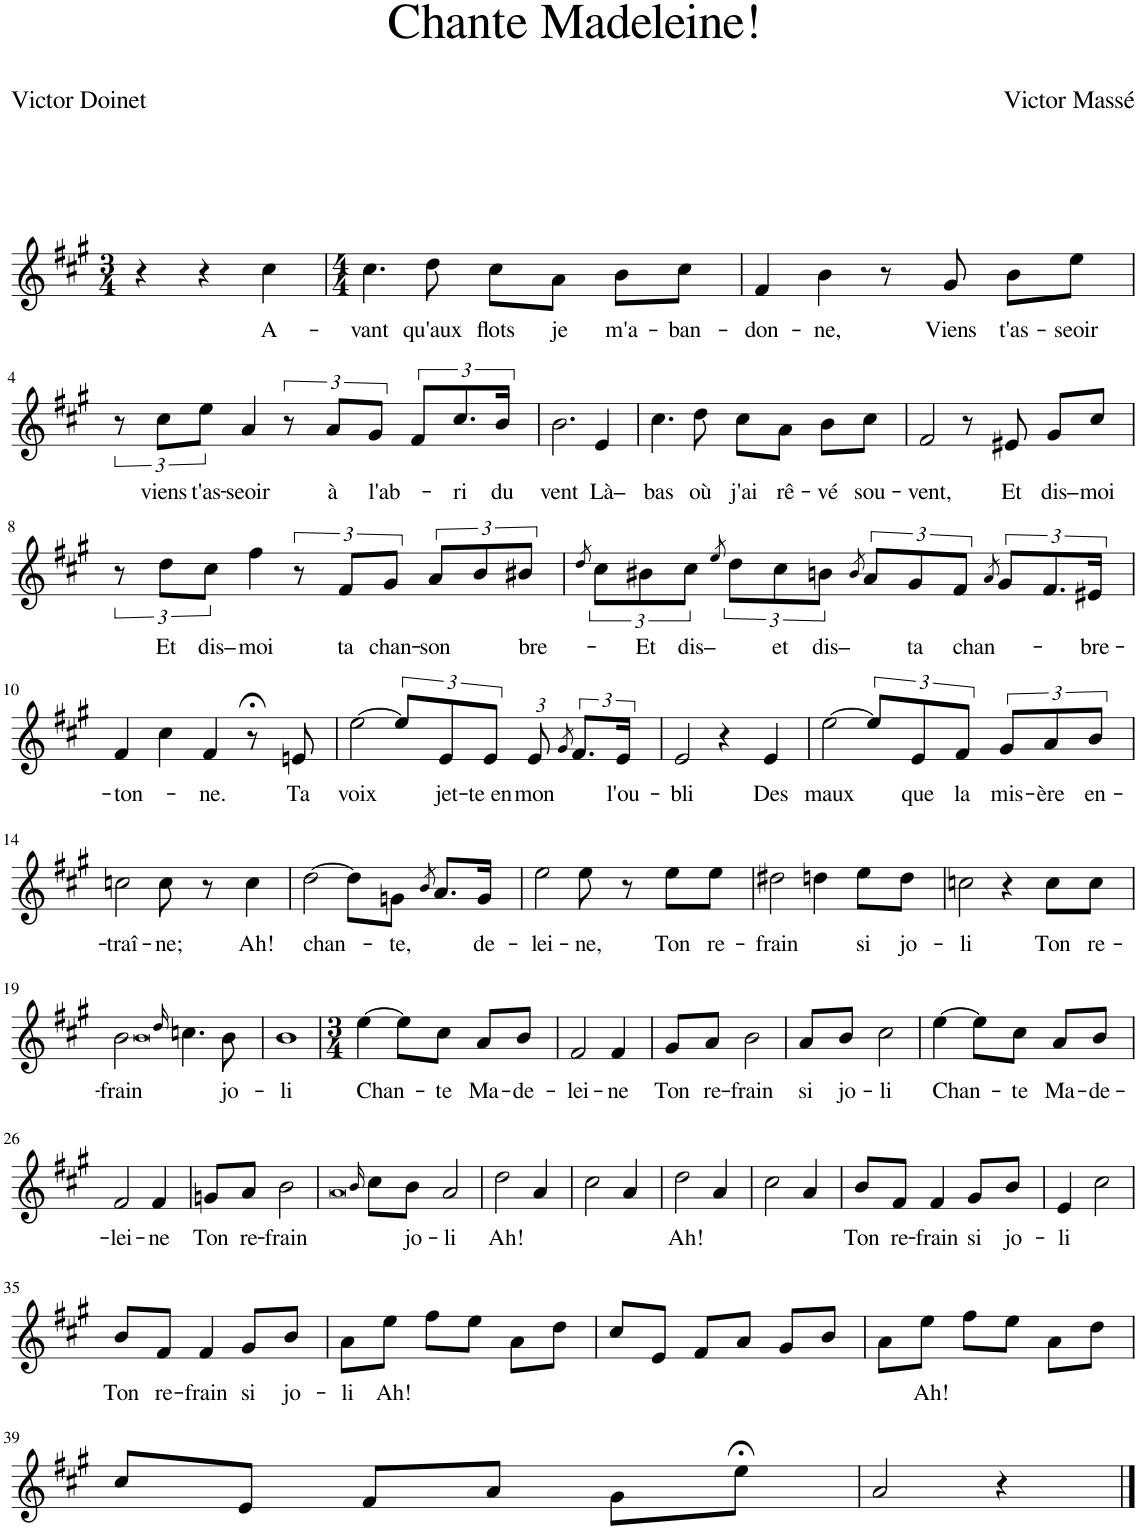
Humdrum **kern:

**kern	**text
*part1	*part1
*staff1	*staff1
*I"Piano	*
*I'Pno	*
*clefG2	*
*k[f#c#g#]	*
*M3/4	*
=1	=1
4r	.
4r	.
!	!LO:LY:b
4cc#\	A-
=2	=2
*M4/4	*
!	!LO:LY:b
4.cc#\	-vant
!	!LO:LY:b
8dd\	qu'aux
!	!LO:LY:b
8cc#\L	flots
!	!LO:LY:b
8a\J	je
!	!LO:LY:b
8b\L	m'a-
!	!LO:LY:b
8cc#\J	-ban-
=3	=3
!	!LO:LY:b
4f#/	-don-
!	!LO:LY:b
4b\	-ne,
8r	.
!	!LO:LY:b
8g#/	Viens
!	!LO:LY:b
8b\L	t'as-
!	!LO:LY:b
8ee\J	-seoir
!!LO:LB:g=z
=4	=4
12r	.
!	!LO:LY:b
12cc#\L	viens
!	!LO:LY:b
12ee\J	t'as-
!	!LO:LY:b
4a/	-seoir
12r	.
!	!LO:LY:b
12a/L	à
!	!LO:LY:b
12g#/J	l'ab-
12f#/L	.
!	!LO:LY:b
12.cc#/	-ri
!	!LO:LY:b
24b/Jk	du
=5	=5
!	!LO:LY:b
2.b\	vent
!	!LO:LY:b
4e/	Là–
=6	=6
!	!LO:LY:b
4.cc#\	bas
!	!LO:LY:b
8dd\	où
!	!LO:LY:b
8cc#\L	j'ai
!	!LO:LY:b
8a\J	rê-
!	!LO:LY:b
8b\L	-vé
!	!LO:LY:b
8cc#\J	sou-
=7	=7
!	!LO:LY:b
2f#/	-vent,
8r	.
!	!LO:LY:b
8e#X/	Et
!	!LO:LY:b
8g#/L	dis–
!	!LO:LY:b
8cc#/J	moi
!!LO:LB:g=z
=8	=8
12r	.
!	!LO:LY:b
12dd\L	Et
!	!LO:LY:b
12cc#\J	dis–
!	!LO:LY:b
4ff#\	moi
12r	.
!	!LO:LY:b
12f#/L	ta
!	!LO:LY:b
12g#/J	chan-
!	!LO:LY:b
12a/L	-son
12b/	.
!	!LO:LY:b
12b#X/J	bre-
=9	=9
8qdd/	.
12cc#\L	.
!	!LO:LY:b
12b#X\	Et
!	!LO:LY:b
12cc#\J	dis–
8qee/	.
12dd\L	.
!	!LO:LY:b
12cc#\	et
!	!LO:LY:b
12bn\J	dis–
8qb/	.
12a/L	.
!	!LO:LY:b
12g#/	ta
!	!LO:LY:b
12f#/J	chan-
8qa/	.
12g#/L	.
12.f#/	.
!	!LO:LY:b
24e#X/Jk	bre-
!!LO:LB:g=z
=10	=10
!	!LO:LY:b
4f#/	-ton-
4cc#\	.
!	!LO:LY:b
4f#/	-ne.
8r;<	.
!	!LO:LY:b
8en/	Ta
=11	=11
!	!LO:LY:b
[2ee\	voix
12ee/L]	.
!	!LO:LY:b
12e/	jet-
!	!LO:LY:b
12e/J	-te en
!	!LO:LY:b
12e/	mon
8qg#/	.
12.f#/L	.
!	!LO:LY:b
24e/Jk	l'ou-
=12	=12
!	!LO:LY:b
2e/	-bli
4r	.
!	!LO:LY:b
4e/	Des
=13	=13
!	!LO:LY:b
[2ee\	maux
12ee/L]	.
!	!LO:LY:b
12e/	que
!	!LO:LY:b
12f#/J	la
!	!LO:LY:b
12g#/L	mis-
!	!LO:LY:b
12a/	-ère
!	!LO:LY:b
12b/J	en-
!!LO:LB:g=z
=14	=14
!	!LO:LY:b
2ccn\	-traî-
!	!LO:LY:b
8cc\	-ne;
8r	.
!	!LO:LY:b
4cc\	Ah!
=15	=15
!	!LO:LY:b
[2dd\	chan-
8dd\L]	.
!	!LO:LY:b
8gn\J	-te,
8qb/	.
8.a/L	.
!	!LO:LY:b
16g/Jk	-de-
=16	=16
!	!LO:LY:b
2ee\	-lei-
!	!LO:LY:b
8ee\	-ne,
8r	.
!	!LO:LY:b
8ee\L	Ton
!	!LO:LY:b
8ee\J	re-
=17	=17
!	!LO:LY:b
2dd#X\	-frain
4ddn\	.
!	!LO:LY:b
8ee\L	si
!	!LO:LY:b
8dd\J	jo-
=18	=18
!	!LO:LY:b
2ccn\	-li
4r	.
!	!LO:LY:b
8cc\L	Ton
!	!LO:LY:b
8cc\J	re-
!!LO:LB:g=z
=19	=19
!	!LO:LY:b
2b\	-frain
0qb	.
16qdd/	.
4.ccn\	.
!	!LO:LY:b
8b\	jo-
=20	=20
!	!LO:LY:b
1b	-li
=21	=21
*M3/4	*
!	!LO:LY:b
[4ee\	Chan-
8ee\L]	.
!	!LO:LY:b
8cc#\J	-te
!	!LO:LY:b
8a/L	Ma-
!	!LO:LY:b
8b/J	-de-
=22	=22
!	!LO:LY:b
2f#/	-lei-
!	!LO:LY:b
4f#/	-ne
=23	=23
!	!LO:LY:b
8g#/L	Ton
!	!LO:LY:b
8a/J	re-
!	!LO:LY:b
2b\	-frain
=24	=24
!	!LO:LY:b
8a/L	si
!	!LO:LY:b
8b/J	jo-
!	!LO:LY:b
2cc#\	-li
=25	=25
!	!LO:LY:b
[4ee\	Chan-
8ee\L]	.
!	!LO:LY:b
8cc#\J	-te
!	!LO:LY:b
8a/L	Ma-
!	!LO:LY:b
8b/J	-de-
!!LO:LB:g=z
=26	=26
!	!LO:LY:b
2f#/	-lei-
!	!LO:LY:b
4f#/	-ne
=27	=27
!	!LO:LY:b
8gn/L	Ton
!	!LO:LY:b
8a/J	re-
!	!LO:LY:b
2b\	-frain
=28	=28
0qa	.
16qb/	.
8cc#\L	.
!	!LO:LY:b
8b\J	jo-
!	!LO:LY:b
2a/	-li
=29	=29
!	!LO:LY:b
2dd\	Ah!
4a/	.
=30	=30
2cc#\	.
4a/	.
=31	=31
!	!LO:LY:b
2dd\	Ah!
4a/	.
=32	=32
2cc#\	.
4a/	.
=33	=33
!	!LO:LY:b
8b/L	Ton
!	!LO:LY:b
8f#/J	re-
!	!LO:LY:b
4f#/	-frain
!	!LO:LY:b
8g#/L	si
!	!LO:LY:b
8b/J	jo-
=34	=34
!	!LO:LY:b
4e/	-li
2cc#\	.
!!LO:LB:g=z
=35	=35
!	!LO:LY:b
8b/L	Ton
!	!LO:LY:b
8f#/J	re-
!	!LO:LY:b
4f#/	-frain
!	!LO:LY:b
8g#/L	si
!	!LO:LY:b
8b/J	jo-
=36	=36
!	!LO:LY:b
8a\L	-li
!	!LO:LY:b
8ee\J	Ah!
8ff#\L	.
8ee\J	.
8a\L	.
8dd\J	.
=37	=37
8cc#/L	.
8e/J	.
8f#/L	.
8a/J	.
8g#/L	.
8b/J	.
=38	=38
8a\L	.
!	!LO:LY:b
8ee\J	Ah!
8ff#\L	.
8ee\J	.
8a\L	.
8dd\J	.
!!LO:LB:g=z
=39	=39
8cc#/L	.
8e/J	.
8f#/L	.
8a/J	.
8g#\L	.
8ee;<\J	.
=40	=40
2a/	.
4r	.
==	==
*-	*-
